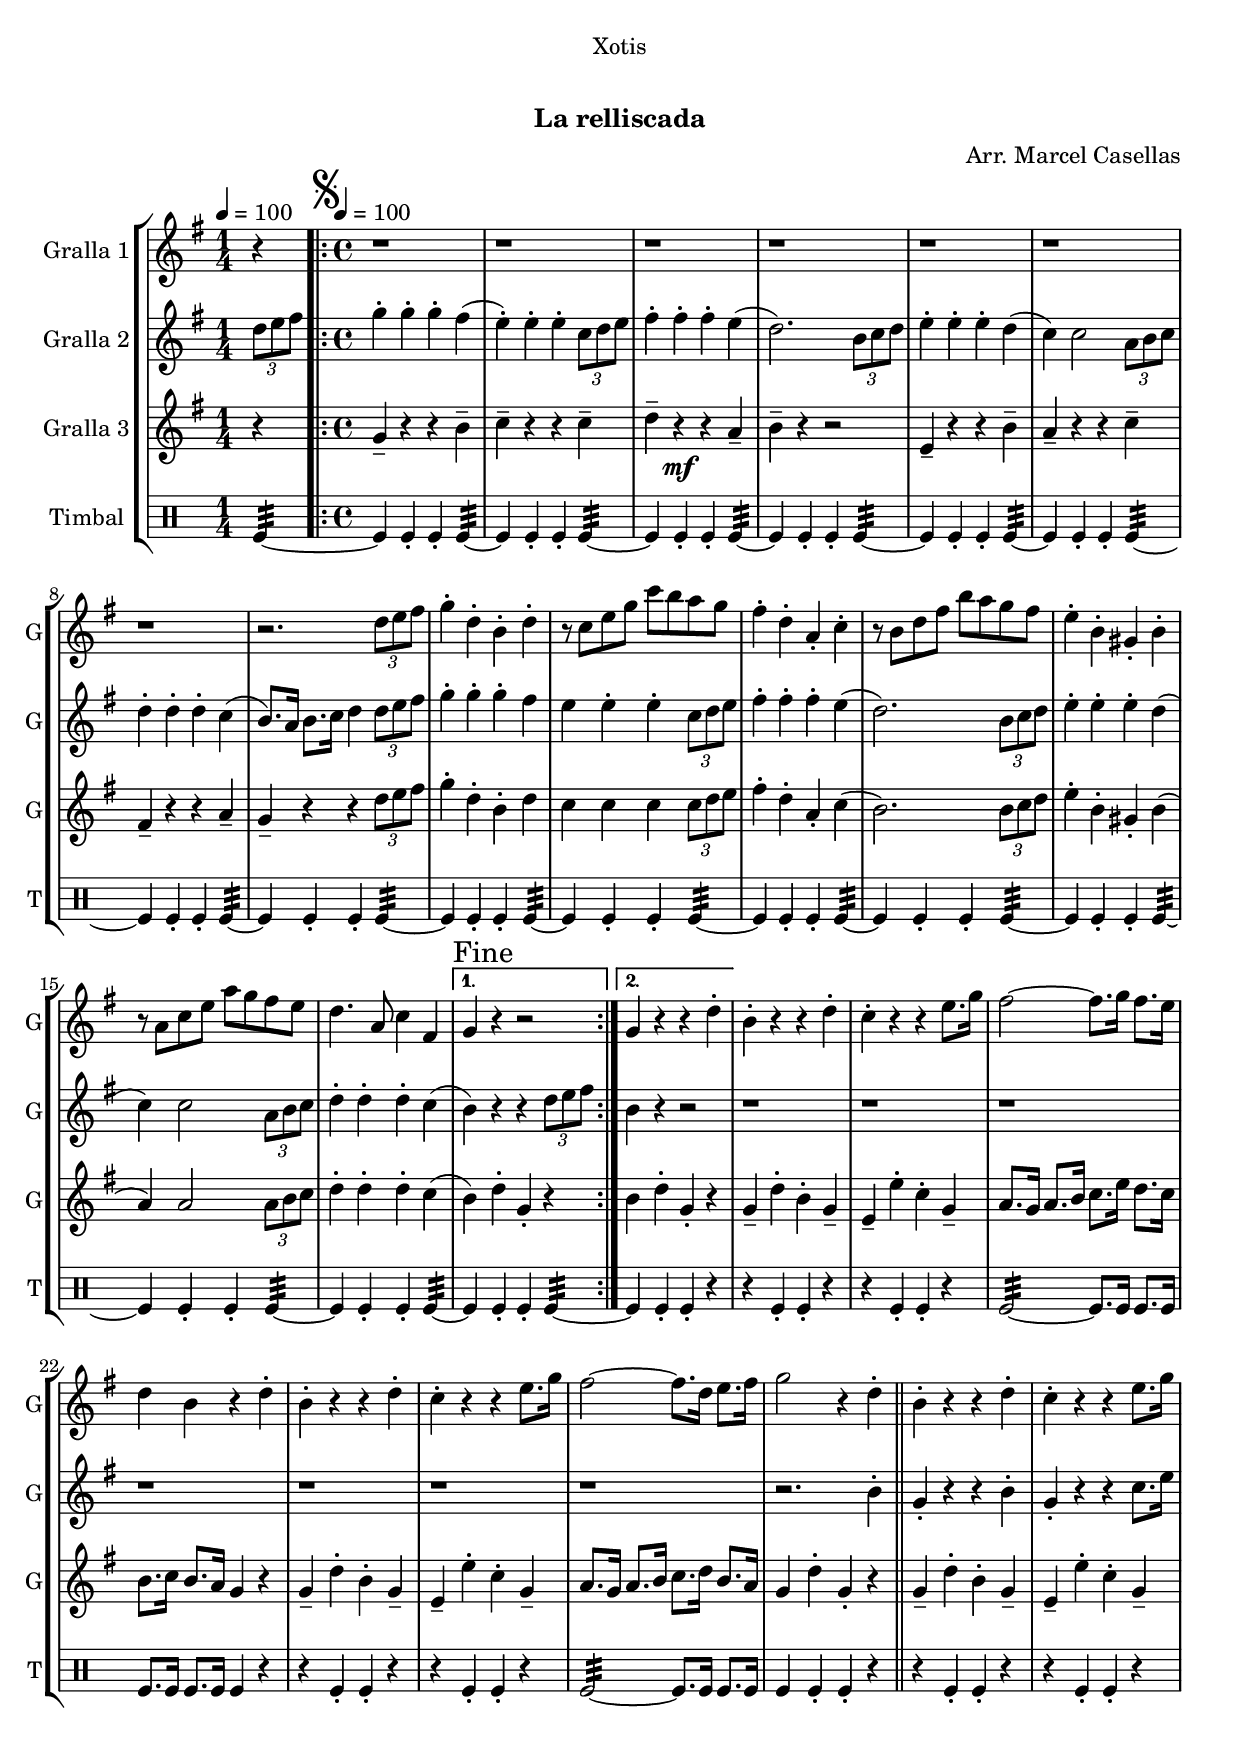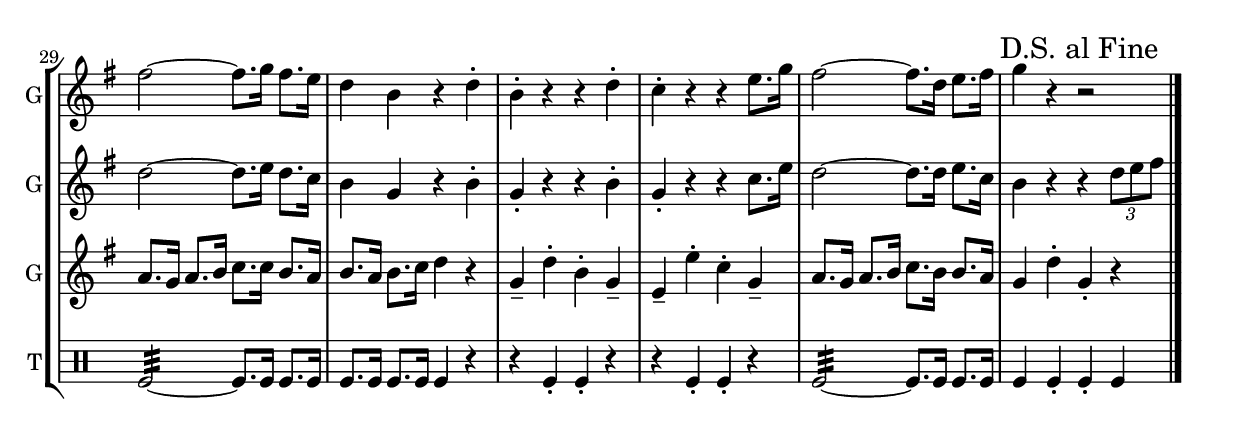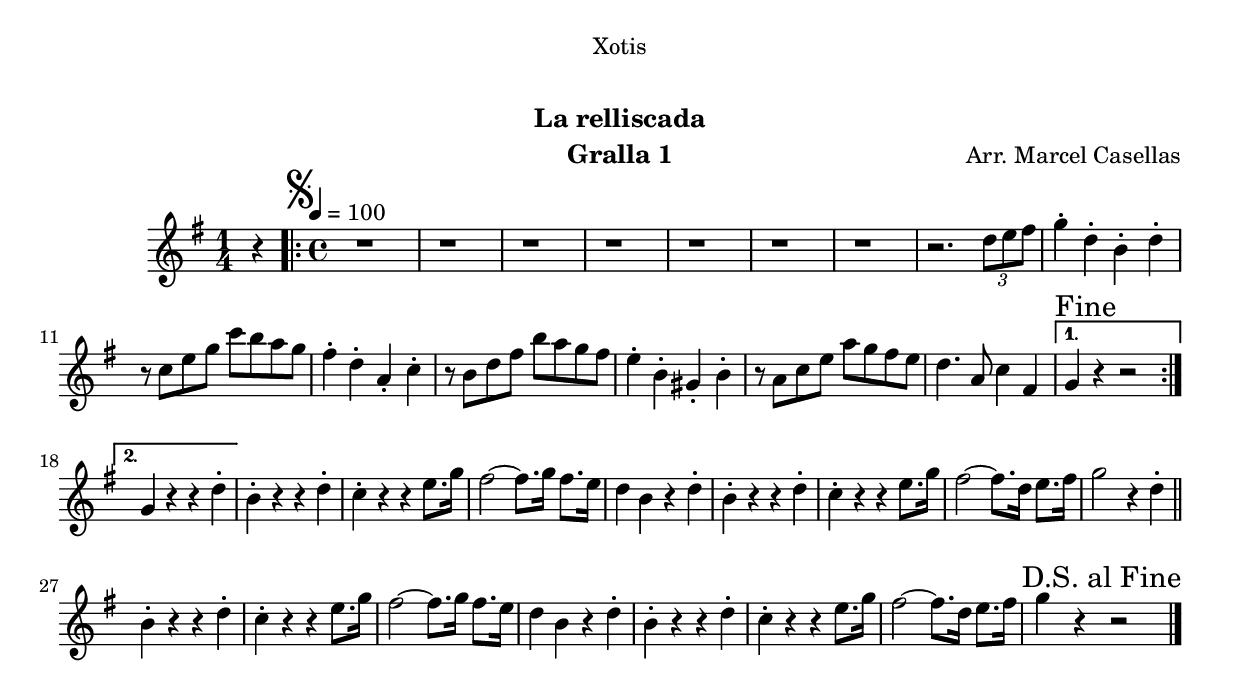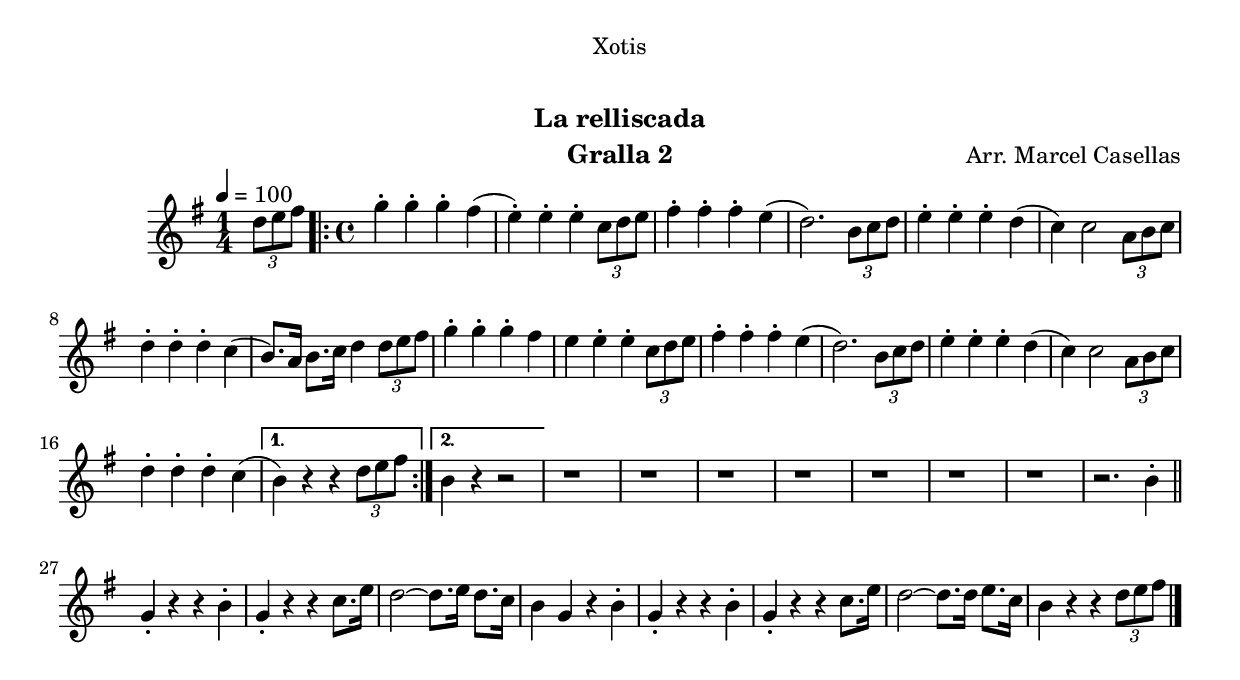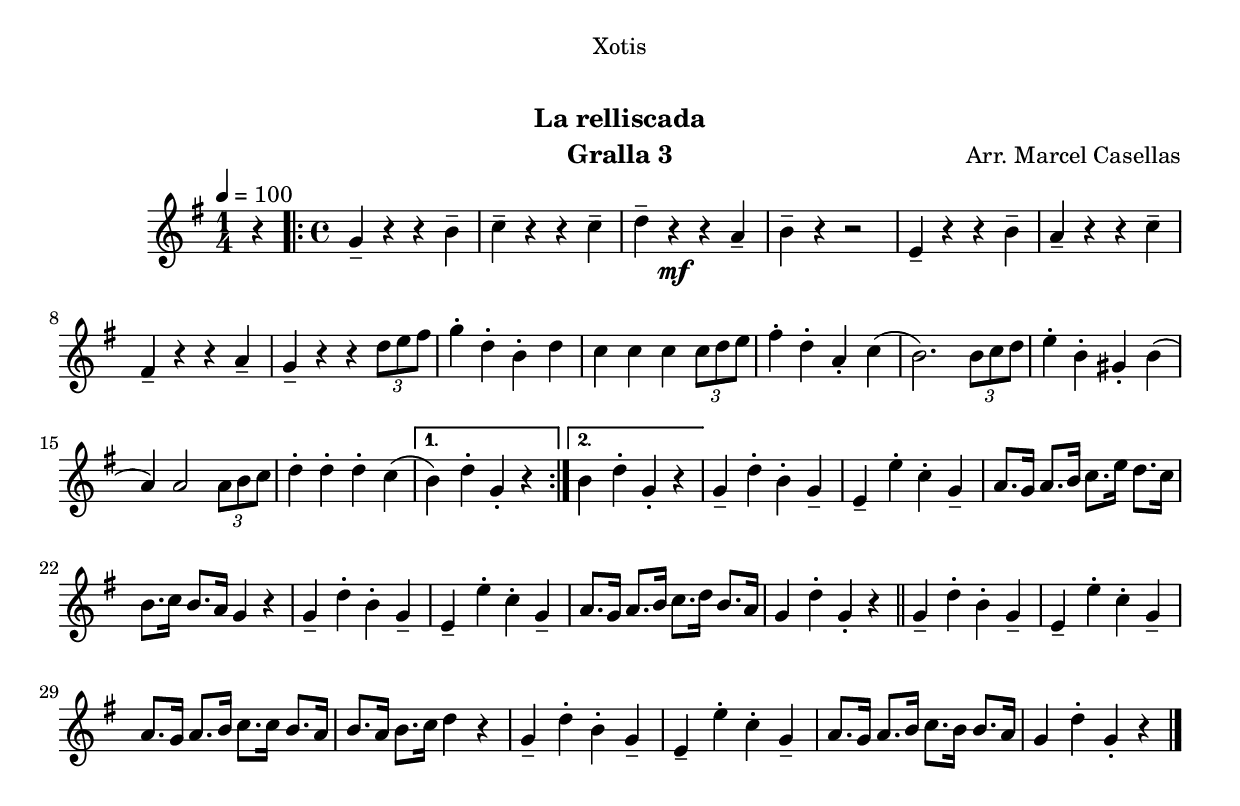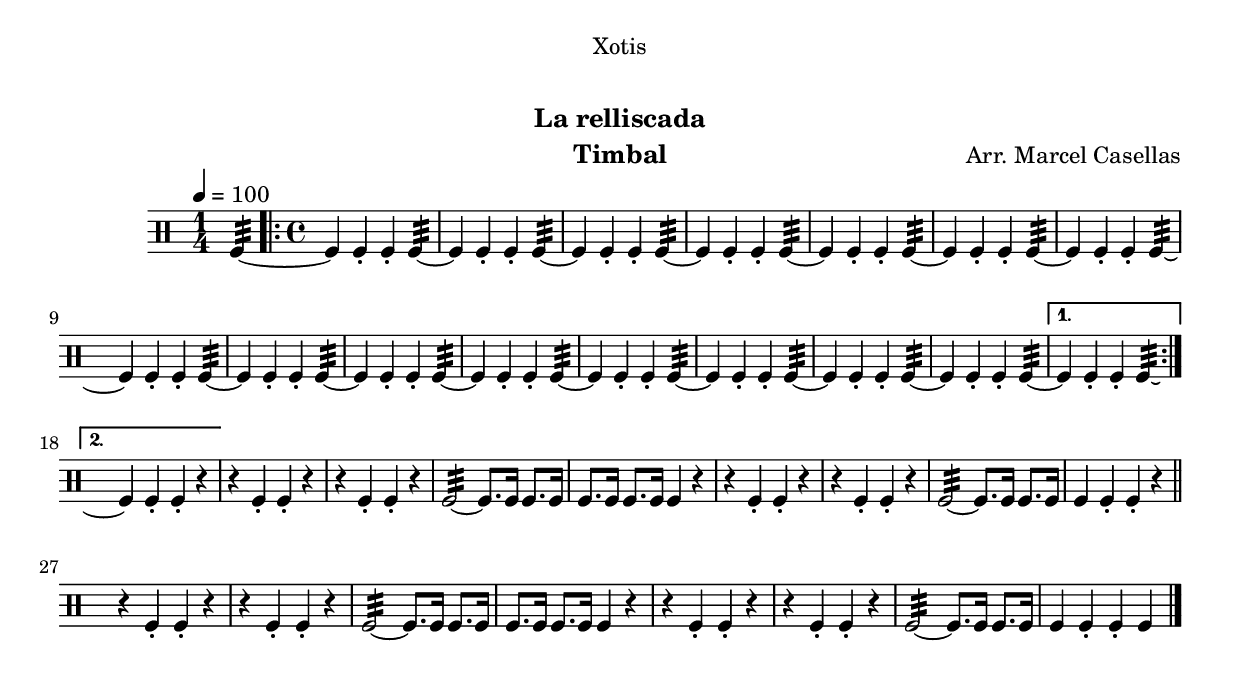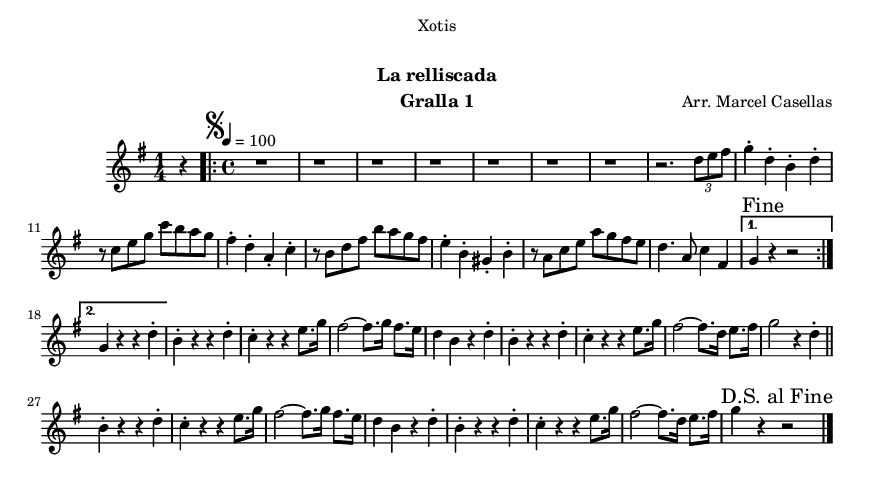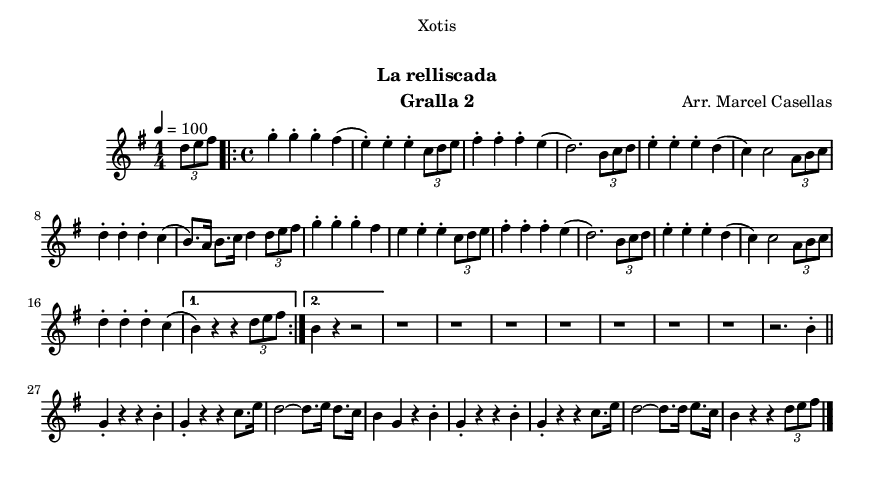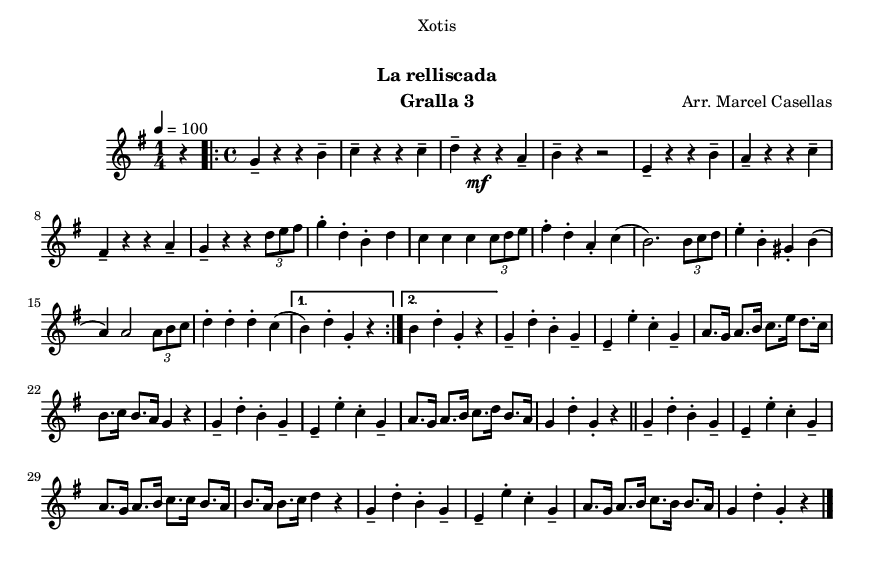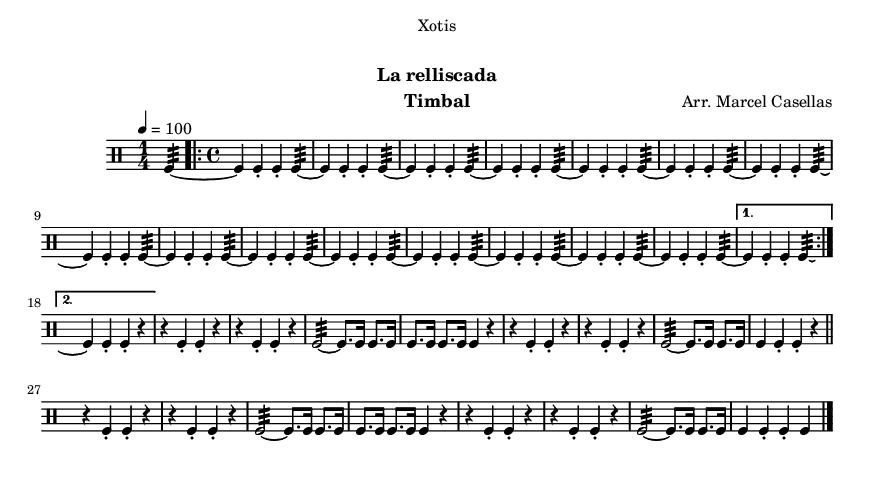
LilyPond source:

\version "2.16.0"

\header {
  dedication="Xotis"
  title="  "
  subtitle="La relliscada"
  subsubtitle=""
  poet=""
  meter=""
  piece=""
  composer="Arr. Marcel Casellas"
  arranger=""
  opus=""
  instrument=""
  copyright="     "
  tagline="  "
}

liniaroAa =
\relative d''
{
  \clef treble
  \key g \major
  \time 1/4
  r4 \tempo 4 = 100  |
  \time 4/4   \repeat volta 2 { \mark \markup {\musicglyph #"scripts.segno"} r1  |
  r1  |
  r1  |
  %05
  r1  |
  r1  |
  r1  |
  r1  |
  r2. \times 2/3 { d8 e fis }  |
  %10
  g4-. d-. b-. d-.  |
  r8 c e g c b a g  |
  fis4-. d-. a-. c-.  |
  r8 b d fis b a g fis  |
  e4-. b-. gis-. b-.  |
  %15
  r8 a c e a g fis e  |
  d4. a8 c4 fis, }
  \alternative { { \mark "Fine" g4 r r2 }
  { g4 r r d'-. } }
  b4-. r r d-.  |
  %20
  c4-. r r e8. g16  |
  fis2 ~ fis8. g16 fis8. e16  |
  d4 b r d-.  |
  b4-. r r d-.  |
  c4-. r r e8. g16  |
  %25
  fis2 ~ fis8. d16 e8. fis16  |
  g2 r4 d-.  \bar "||"
  b4-. r r d-.  |
  c4-. r r e8. g16  |
  fis2 ~ fis8. g16 fis8. e16  |
  %30
  d4 b r d-.  |
  b4-. r r d-.  |
  c4-. r r e8. g16  |
  fis2 ~ fis8. d16 e8. fis16  |
  \mark "D.S. al Fine" g4 r r2  \bar "|."
}

liniaroAb =
\relative d''
{
  \tempo 4 = 100
  \clef treble
  \key g \major
  \time 1/4
  \times 2/3 { d8 e fis }  |
  \time 4/4   \repeat volta 2 { g4-. g-. g-. fis (  |
  e4-. ) e-. e-. \times 2/3 { c8 d e }  |
  fis4-. fis-. fis-. e (  |
  %05
  d2. ) \times 2/3 { b8 c d }  |
  e4-. e-. e-. d (  |
  c4 ) c2 \times 2/3 { a8 b c }  |
  d4-. d-. d-. c (  |
  b8. ) a16 b8. c16 d4 \times 2/3 { d8 e fis }  |
  %10
  g4-. g-. g-. fis   |
  e4  e-. e-. \times 2/3 { c8 d e }   |
  fis4-. fis-. fis-. e (  |
  d2. ) \times 2/3 { b8 c d }  |
  e4-. e-. e-. d (  |
  %15
  c4 ) c2 \times 2/3 { a8 b c }  |
  d4-. d-. d-. c ( }
  \alternative { { b4 ) r r \times 2/3 { d8 e fis } }
  { b,4 r r2  } }
  r1  |
  %20
  r1  |
  r1  |
  r1  |
  r1  |
  r1  |
  %25
  r1  |
  r2. b4-.  \bar "||"
  g4-. r r b-.  |
  g4-. r r c8. e16  |
  d2 ~ d8. e16 d8. c16  |
  %30
  b4 g r b-.  |
  g4-. r r b-.  |
  g4-. r r c8. e16  |
  d2 ~ d8. d16 e8. c16  |
  b4 r r \times 2/3 { d8 e fis }  \bar "|."
}

liniaroAc =
\relative g'
{
  \tempo 4 = 100
  \clef treble
  \key g \major
  \time 1/4
  r4  |
  \time 4/4   \repeat volta 2 { g4-- r r b--  |
  c4-- r r c--  |
  d4-- r \mf r a--  |
  %05
  b4-- r r2  |
  e,4-- r r b'--  |
  a4-- r r c--  |
  fis,4-- r r a--  |
  g4-- r r \times 2/3 { d'8 e fis }  |
  %10
  g4-. d-. b-. d  |
  c4 c c \times 2/3 { c8 d e }  |
  fis4-. d-. a-. c (  |
  b2. ) \times 2/3 { b8 c d }  |
  e4-. b-. gis-. b (  |
  %15
  a4 ) a2 \times 2/3 { a8 b c }  |
  d4-. d-. d-. c ( }
  \alternative { { b4 ) d-. g,-. r }
  { b4 d-. g,-. r } }
  g4-- d'-. b-. g--  |
  %20
  e4-- e'-. c-. g--  |
  a8. g16 a8. b16 c8. e16 d8. c16  |
  b8. c16 b8. a16 g4 r  |
  g4-- d'-. b-. g--  |
  e4-- e'-. c-. g--  |
  %25
  a8. g16 a8. b16 c8. d16 b8. a16  |
  g4 d'-. g,-. r  \bar "||"
  g4-- d'-. b-. g--  |
  e4-- e'-. c-. g--  |
  a8. g16 a8. b16 c8. c16 b8. a16  |
  %30
  b8. a16 b8. c16 d4 r  |
  g,4-- d'-. b-. g--  |
  e4-- e'-. c-. g--  |
  a8. g16 a8. b16 c8. b16 b8. a16  |
  g4 d'-. g,-. r  \bar "|."
}

liniaroAd =
\drummode
{
  \tempo 4 = 100
  \time 1/4
  tomfl4:32 ~  |
  \time 4/4   \repeat volta 2 { tomfl4 tomfl-. tomfl-. tomfl:32 ~  |
  tomfl4 tomfl-. tomfl-. tomfl:32 ~  |
  tomfl4 tomfl-. tomfl-. tomfl:32 ~  |
  %05
  tomfl4 tomfl-. tomfl-. tomfl:32 ~  |
  tomfl4 tomfl-. tomfl-. tomfl:32 ~  |
  tomfl4 tomfl-. tomfl-. tomfl:32 ~  |
  tomfl4 tomfl-. tomfl-. tomfl:32 ~  |
  tomfl4 tomfl-. tomfl-. tomfl:32 ~  |
  %10
  tomfl4 tomfl-. tomfl-. tomfl:32 ~  |
  tomfl4 tomfl-. tomfl-. tomfl:32 ~  |
  tomfl4 tomfl-. tomfl-. tomfl:32 ~  |
  tomfl4 tomfl-. tomfl-. tomfl:32 ~  |
  tomfl4 tomfl-. tomfl-. tomfl:32 ~  |
  %15
  tomfl4 tomfl-. tomfl-. tomfl:32 ~  |
  tomfl4 tomfl-. tomfl-. tomfl:32 ~ }
  \alternative { { tomfl4 tomfl-. tomfl-. tomfl:32 ~ }
  { tomfl4 tomfl-. tomfl-. r } }
  r4 tomfl-. tomfl-. r  |
  %20
  r4 tomfl-. tomfl-. r  |
  tomfl2:32 ~ tomfl8. tomfl16 tomfl8. tomfl16  |
  tomfl8. tomfl16 tomfl8. tomfl16 tomfl4 r  |
  r4 tomfl-. tomfl-. r  |
  r4 tomfl-. tomfl-. r  |
  %25
  tomfl2:32 ~ tomfl8. tomfl16 tomfl8. tomfl16  |
  tomfl4 tomfl-. tomfl-. r  \bar "||"
  r4 tomfl-. tomfl-. r  |
  r4 tomfl-. tomfl-. r  |
  tomfl2:32 ~ tomfl8. tomfl16 tomfl8. tomfl16  |
  %30
  tomfl8. tomfl16 tomfl8. tomfl16 tomfl4 r  |
  r4 tomfl-. tomfl-. r  |
  r4 tomfl-. tomfl-. r  |
  tomfl2:32 ~ tomfl8. tomfl16 tomfl8. tomfl16  |
  tomfl4 tomfl-. tomfl-. tomfl  \bar "|."
}

\book {

\paper {
  print-page-number = false
}

\bookpart {
  \score {
    \new StaffGroup {
      \override Score.RehearsalMark #'self-alignment-X = #LEFT
      <<
        \new Staff \with {instrumentName = #"Gralla 1" shortInstrumentName = #"G"} \liniaroAa
        \new Staff \with {instrumentName = #"Gralla 2" shortInstrumentName = #"G"} \liniaroAb
        \new Staff \with {instrumentName = #"Gralla 3" shortInstrumentName = #"G"} \liniaroAc
        \new DrumStaff \with {instrumentName = #"Timbal" shortInstrumentName = #"T"} \liniaroAd
      >>
    }
    \layout {}
  }\score { \unfoldRepeats
    \new StaffGroup {
      \override Score.RehearsalMark #'self-alignment-X = #LEFT
      <<
        \new Staff \with {instrumentName = #"Gralla 1" shortInstrumentName = #"G"} \liniaroAa
        \new Staff \with {instrumentName = #"Gralla 2" shortInstrumentName = #"G"} \liniaroAb
        \new Staff \with {instrumentName = #"Gralla 3" shortInstrumentName = #"G"} \liniaroAc
        \new DrumStaff \with {instrumentName = #"Timbal" shortInstrumentName = #"T"} \liniaroAd
      >>
    }
    \midi {}
  }
}

\bookpart {
  \header {instrument="Gralla 1"}
  \score {
    \new StaffGroup {
      \override Score.RehearsalMark #'self-alignment-X = #LEFT
      <<
        \new Staff \liniaroAa
      >>
    }
    \layout {}
  }\score { \unfoldRepeats
    \new StaffGroup {
      \override Score.RehearsalMark #'self-alignment-X = #LEFT
      <<
        \new Staff \liniaroAa
      >>
    }
    \midi {}
  }
}

\bookpart {
  \header {instrument="Gralla 2"}
  \score {
    \new StaffGroup {
      \override Score.RehearsalMark #'self-alignment-X = #LEFT
      <<
        \new Staff \liniaroAb
      >>
    }
    \layout {}
  }\score { \unfoldRepeats
    \new StaffGroup {
      \override Score.RehearsalMark #'self-alignment-X = #LEFT
      <<
        \new Staff \liniaroAb
      >>
    }
    \midi {}
  }
}

\bookpart {
  \header {instrument="Gralla 3"}
  \score {
    \new StaffGroup {
      \override Score.RehearsalMark #'self-alignment-X = #LEFT
      <<
        \new Staff \liniaroAc
      >>
    }
    \layout {}
  }\score { \unfoldRepeats
    \new StaffGroup {
      \override Score.RehearsalMark #'self-alignment-X = #LEFT
      <<
        \new Staff \liniaroAc
      >>
    }
    \midi {}
  }
}

\bookpart {
  \header {instrument="Timbal"}
  \score {
    \new StaffGroup {
      \override Score.RehearsalMark #'self-alignment-X = #LEFT
      <<
        \new DrumStaff \liniaroAd
      >>
    }
    \layout {}
  }\score { \unfoldRepeats
    \new StaffGroup {
      \override Score.RehearsalMark #'self-alignment-X = #LEFT
      <<
        \new DrumStaff \liniaroAd
      >>
    }
    \midi {}
  }
}

}

\book {

\paper {
  print-page-number = false
  #(set-paper-size "a6landscape")
  #(layout-set-staff-size 14)
}

\bookpart {
  \header {instrument="Gralla 1"}
  \score {
    \new StaffGroup {
      \override Score.RehearsalMark #'self-alignment-X = #LEFT
      <<
        \new Staff \liniaroAa
      >>
    }
    \layout {}
  }
}

\bookpart {
  \header {instrument="Gralla 2"}
  \score {
    \new StaffGroup {
      \override Score.RehearsalMark #'self-alignment-X = #LEFT
      <<
        \new Staff \liniaroAb
      >>
    }
    \layout {}
  }
}

\bookpart {
  \header {instrument="Gralla 3"}
  \score {
    \new StaffGroup {
      \override Score.RehearsalMark #'self-alignment-X = #LEFT
      <<
        \new Staff \liniaroAc
      >>
    }
    \layout {}
  }
}

\bookpart {
  \header {instrument="Timbal"}
  \score {
    \new StaffGroup {
      \override Score.RehearsalMark #'self-alignment-X = #LEFT
      <<
        \new DrumStaff \liniaroAd
      >>
    }
    \layout {}
  }
}

}

